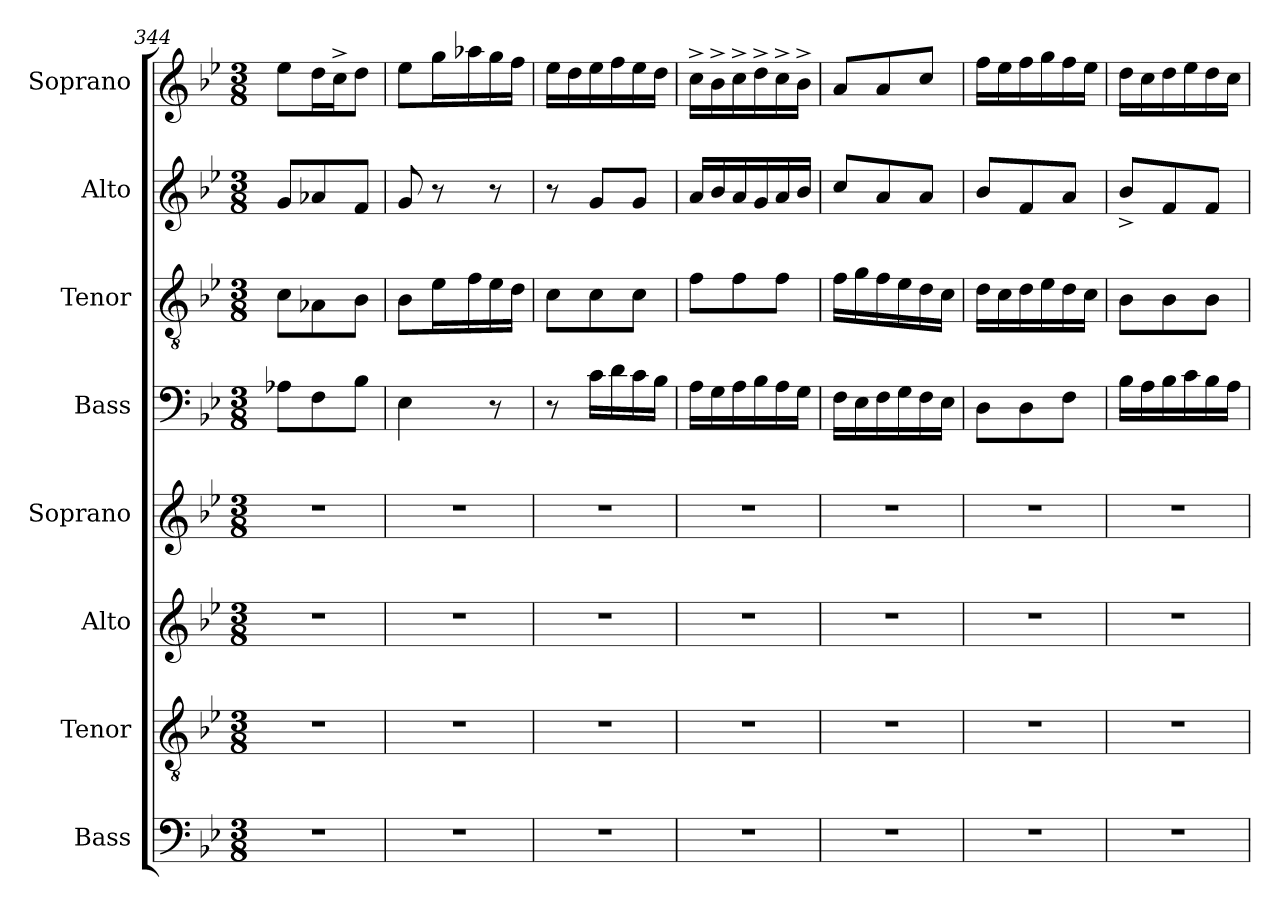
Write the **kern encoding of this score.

**kern	**kern	**kern	**kern	**kern	**kern	**kern	**kern
*part8	*part7	*part6	*part5	*part4	*part3	*part2	*part1
*staff8	*staff7	*staff6	*staff5	*staff4	*staff3	*staff2	*staff1
*I"Bass	*I"Tenor	*I"Alto	*I"Soprano	*I"Bass	*I"Tenor	*I"Alto	*I"Soprano
*clefF4	*clefGv2	*clefG2	*clefG2	*clefF4	*clefGv2	*clefG2	*clefG2
*k[b-e-]	*k[b-e-]	*k[b-e-]	*k[b-e-]	*k[b-e-]	*k[b-e-]	*k[b-e-]	*k[b-e-]
*B-:	*B-:	*B-:	*B-:	*B-:	*B-:	*B-:	*B-:
*M3/8	*M3/8	*M3/8	*M3/8	*M3/8	*M3/8	*M3/8	*M3/8
=344	=344	=344	=344	=344	=344	=344	=344
4.r	4.r	4.r	4.r	8A-X\L	8c\L	8g/L	8ee-\L
.	.	.	.	8F\	8A-X\	8a-X/	16dd\L
.	.	.	.	.	.	.	16cc^>\J
.	.	.	.	8B-\J	8B-\J	8f/J	8dd\J
=345	=345	=345	=345	=345	=345	=345	=345
4.r	4.r	4.r	4.r	4E-\	8B-\L	8g/	8ee-\L
.	.	.	.	.	16e-\L	8r	16gg\L
.	.	.	.	.	16f\	.	16aa-X\
.	.	.	.	8r	16e-\	8r	16gg\
.	.	.	.	.	16d\JJ	.	16ff\JJ
=346	=346	=346	=346	=346	=346	=346	=346
4.r	4.r	4.r	4.r	8r	8c\L	8r	16ee-\LL
.	.	.	.	.	.	.	16dd\
.	.	.	.	16c\LL	8c\	8g/L	16ee-\
.	.	.	.	16d\	.	.	16ff\
.	.	.	.	16c\	8c\J	8g/J	16ee-\
.	.	.	.	16B-\JJ	.	.	16dd\JJ
=347	=347	=347	=347	=347	=347	=347	=347
4.r	4.r	4.r	4.r	16A\LL	8f\L	16a/LL	16cc^<\LL
.	.	.	.	16G\	.	16b-/	16b-^>\
.	.	.	.	16A\	8f\	16a/	16cc^>\
.	.	.	.	16B-\	.	16g/	16dd^>\
.	.	.	.	16A\	8f\J	16a/	16cc^>\
.	.	.	.	16G\JJ	.	16b-/JJ	16b-^>\JJ
!!LO:LB:g=z
=348	=348	=348	=348	=348	=348	=348	=348
4.r	4.r	4.r	4.r	16F\LL	16f\LL	8cc/L	8a/L
.	.	.	.	16E-\	16g\	.	.
.	.	.	.	16F\	16f\	8a/	8a/
.	.	.	.	16G\	16e-\	.	.
.	.	.	.	16F\	16d\	8a/J	8cc/J
.	.	.	.	16E-\JJ	16c\JJ	.	.
=349	=349	=349	=349	=349	=349	=349	=349
4.r	4.r	4.r	4.r	8D\L	16d\LL	8b-/L	16ff\LL
.	.	.	.	.	16c\	.	16ee-\
.	.	.	.	8D\	16d\	8f/	16ff\
.	.	.	.	.	16e-\	.	16gg\
.	.	.	.	8F\J	16d\	8a/J	16ff\
.	.	.	.	.	16c\JJ	.	16ee-\JJ
=350	=350	=350	=350	=350	=350	=350	=350
4.r	4.r	4.r	4.r	16B-\LL	8B-\L	8b-^</L	16dd\LL
.	.	.	.	16A\	.	.	16cc\
.	.	.	.	16B-\	8B-\	8f/	16dd\
.	.	.	.	16c\	.	.	16ee-\
.	.	.	.	16B-\	8B-\J	8f/J	16dd\
.	.	.	.	16A\JJ	.	.	16cc\JJ
=	=	=	=	=	=	=	=
*-	*-	*-	*-	*-	*-	*-	*-
